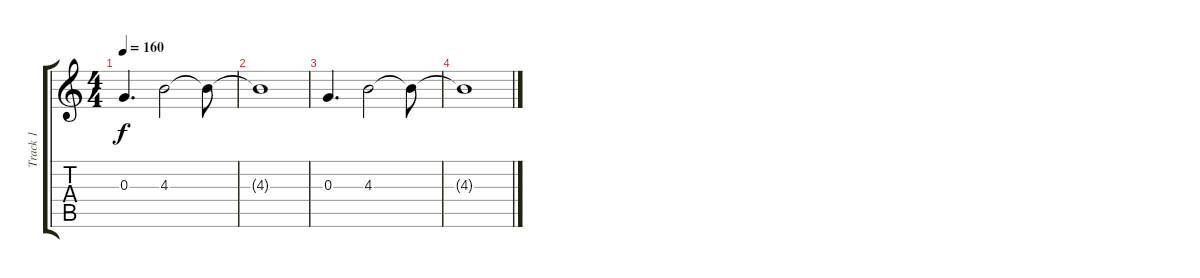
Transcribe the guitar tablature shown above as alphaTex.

\track ("Track 1" "Track 1") {instrument acousticguitarnylon}
\staff {score tabs}
\tuning (E4 B3 G3 D3 A2 E2) {hide}
\ts (4 4)
\tempo 160
\clef g2
\ks c
0.3.4{d dy f} 4.3.2 4.3{t}.8 |
4.3{t}.1 |
0.3.4{d} 4.3.2 4.3{t}.8 |
4.3{t}.1
